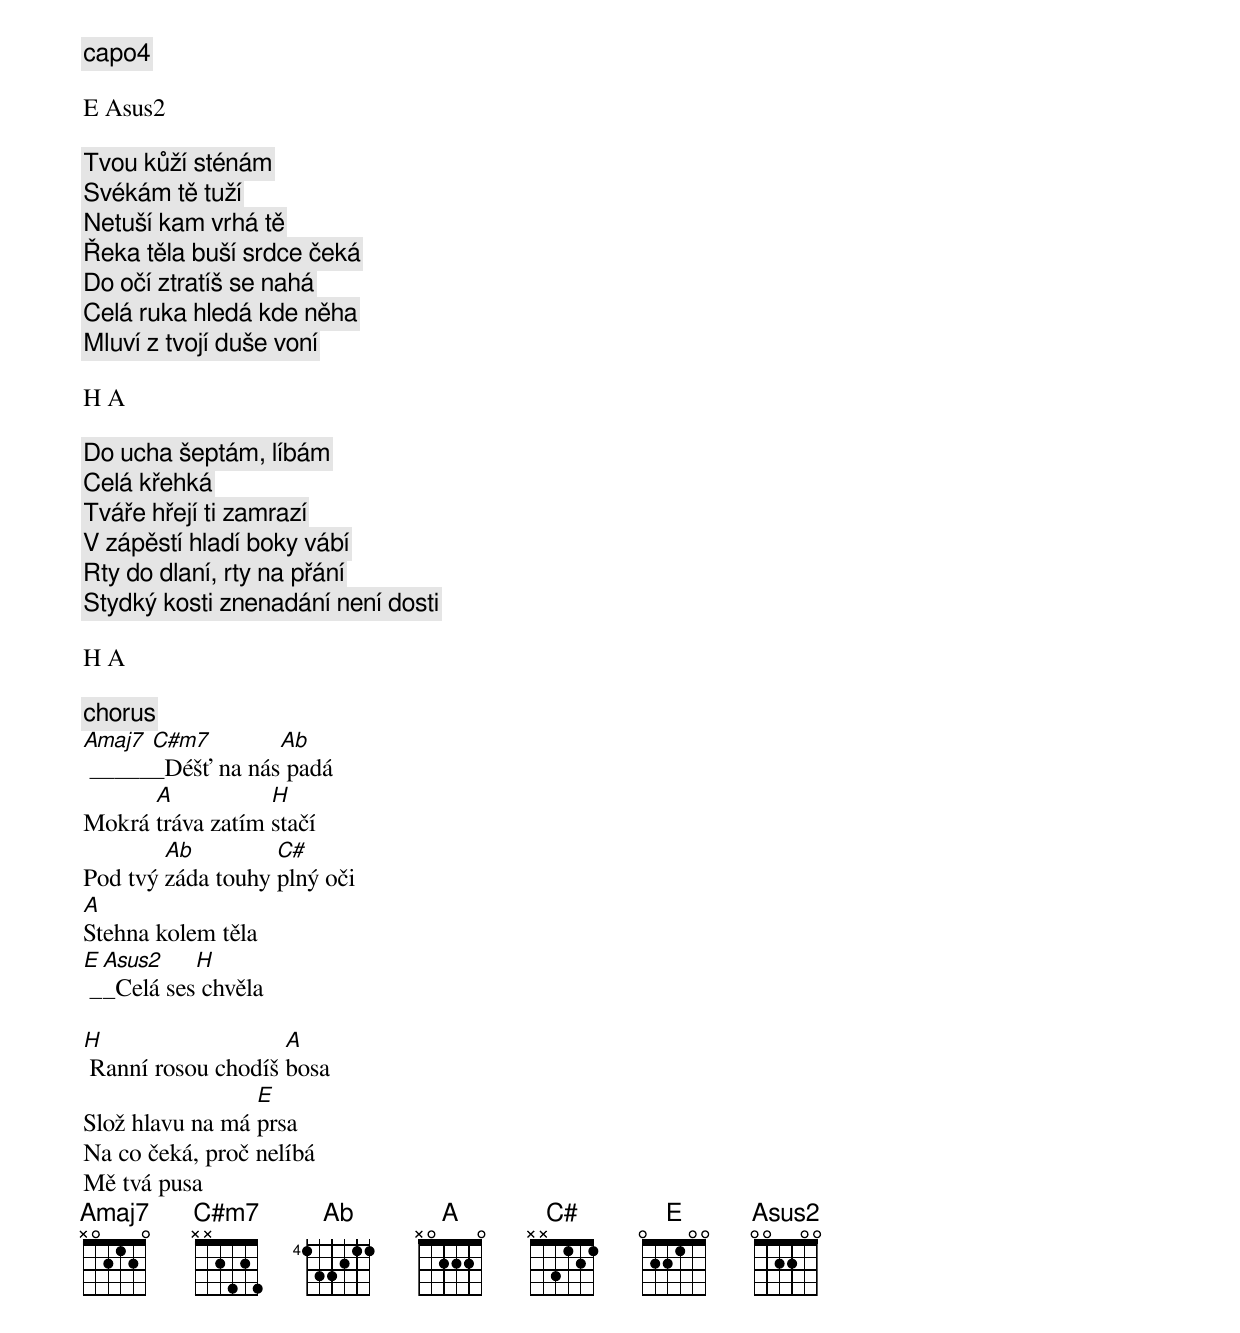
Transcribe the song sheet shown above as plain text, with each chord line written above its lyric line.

[capo4]

E Asus2

Tvou kůží sténám
Svékám tě tuží
Netuší kam vrhá tě
Řeka těla buší srdce čeká
Do očí ztratíš se nahá
Celá ruka hledá kde něha
Mluví z tvojí duše voní

H A

Do ucha šeptám, líbám
Celá křehká
Tváře hřejí ti zamrazí
V zápěstí hladí boky vábí
Rty do dlaní, rty na přání
Stydký kosti znenadání není dosti

H A

[chorus]
Amaj7 C#m7        Ab
 ______Déšť na nás padá
      A           H
Mokrá tráva zatím stačí
        Ab         C#
Pod tvý záda touhy plný oči
A
Stehna kolem těla
E Asus2    H
 __Celá ses chvěla

H                   A
 Ranní rosou chodíš bosa
                 E
Slož hlavu na má prsa
Na co čeká, proč nelíbá
Mě tvá pusa
